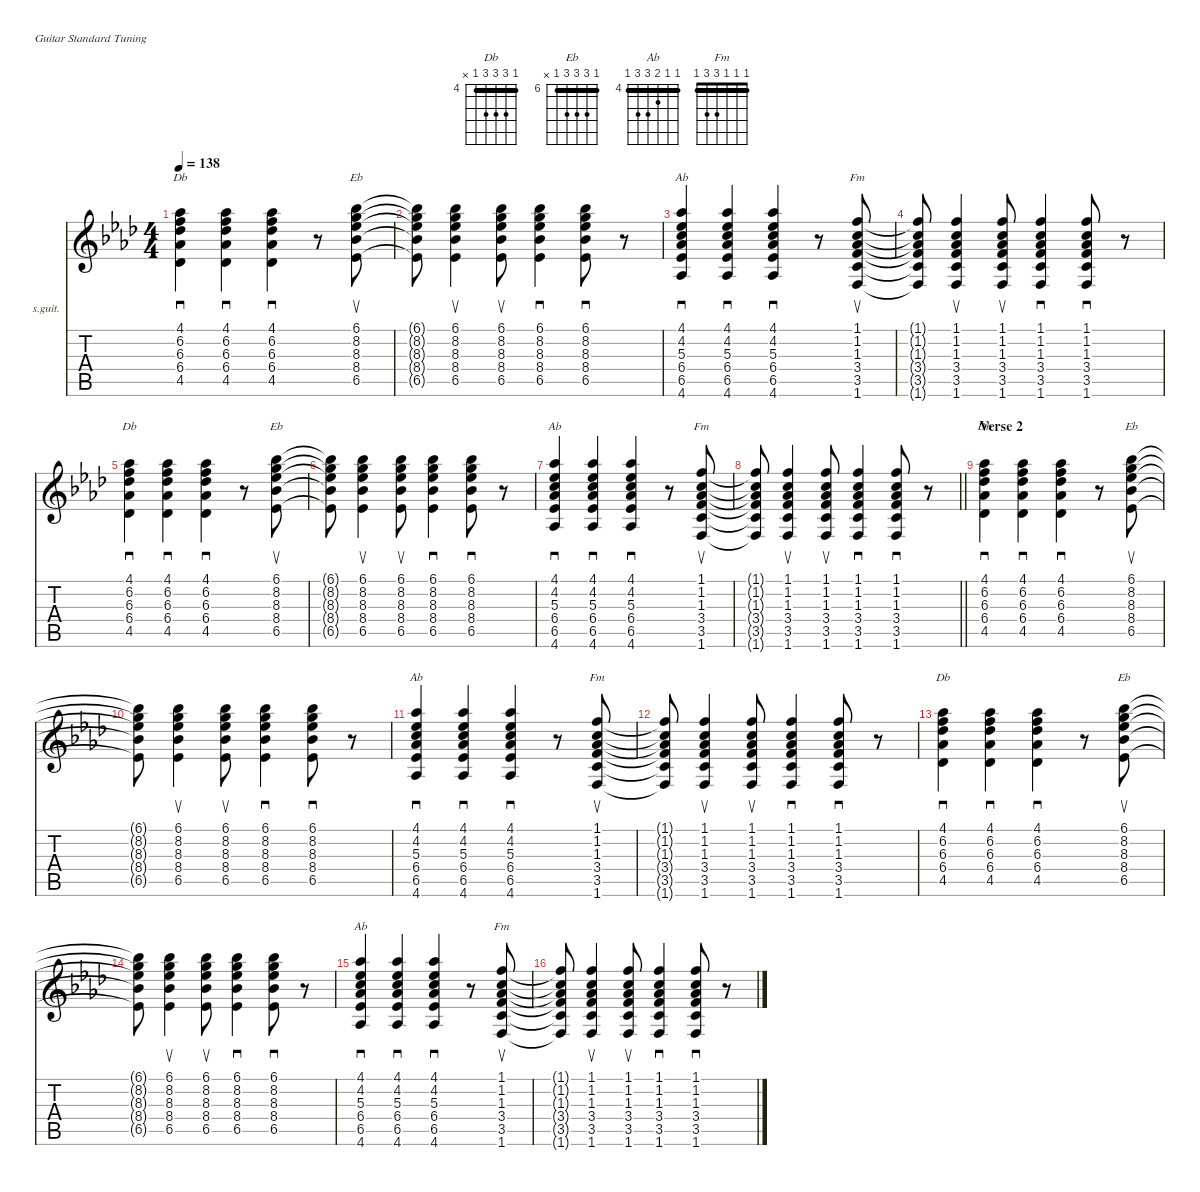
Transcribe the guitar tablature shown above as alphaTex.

\defaultSystemsLayout 4
\hideDynamics
\bracketExtendMode nobrackets
\firstSystemTrackNameOrientation horizontal
\otherSystemsTrackNameOrientation horizontal
\track ("barre chords 08" "s.guit.") {instrument acousticguitarsteel}
\staff {score tabs}
\tuning (E4 B3 G3 D3 A2 E2)
\chord ("Db" 4 6 6 6 4 x) {firstfret 4 showfingering false barre 4}
\chord ("Eb" 6 8 8 8 6 x) {firstfret 6 showfingering false barre 6}
\chord ("Ab" 4 4 5 6 6 4) {firstfret 4 showfingering false barre (4 4)}
\chord ("Fm" 1 1 1 3 3 1) {showfingering false barre (1 1 1)}
\ts (4 4)
\tempo 138
\clef g2
\ks ab
(4.5{acc b} 6.4{acc b} 6.3{acc b} 6.2{acc forcenatural} 4.1{acc b}).4{sd ch "Db" dy mf beam Down} (4.5{acc b} 6.4{acc b} 6.3{acc b} 6.2{acc forcenatural} 4.1{acc b}).4{sd beam Down} (4.5{acc b} 6.4{acc b} 6.3{acc b} 6.2{acc forcenatural} 4.1{acc b}).4{sd beam Down} r.8{beam Down} (6.5{acc b} 8.4{acc b} 8.3{acc b} 8.2{acc forcenatural} 6.1{acc b}).8{su ch "Eb" beam Down} |
(6.1{t acc b} 8.2{t acc forcenatural} 8.3{t acc b} 8.4{t acc b} 6.5{t acc b}).8{beam Down} (6.5{acc b} 8.4{acc b} 8.3{acc b} 8.2{acc forcenatural} 6.1{acc b}).4{su beam Down} (6.5{acc b} 8.4{acc b} 8.3{acc b} 8.2{acc forcenatural} 6.1{acc b}).8{su beam Down} (6.5{acc b} 8.4{acc b} 8.3{acc b} 8.2{acc forcenatural} 6.1{acc b}).4{sd beam Down} (6.5{acc b} 8.4{acc b} 8.3{acc b} 8.2{acc forcenatural} 6.1{acc b}).8{sd beam Down} r.8{beam Down} |
(6.5{acc b} 6.4{acc b} 5.3{acc forcenatural} 4.2{acc b} 4.1{acc b} 4.6{acc b}).4{sd ch "Ab" beam Up} (6.5{acc b} 6.4{acc b} 5.3{acc forcenatural} 4.2{acc b} 4.1{acc b} 4.6{acc b}).4{sd beam Up} (6.5{acc b} 6.4{acc b} 5.3{acc forcenatural} 4.2{acc b} 4.1{acc b} 4.6{acc b}).4{sd beam Up} r.8{beam Up} (3.5{acc forcenatural} 3.4{acc forcenatural} 1.3{acc b} 1.2{acc forcenatural} 1.1{acc forcenatural} 1.6{acc forcenatural}).8{su ch "Fm" beam Up} |
(1.1{t acc forcenatural} 1.2{t acc forcenatural} 3.4{t acc forcenatural} 3.5{t acc forcenatural} 1.6{t acc forcenatural} 1.3{t acc b}).8{beam Up} (3.5{acc forcenatural} 3.4{acc forcenatural} 1.3{acc b} 1.2{acc forcenatural} 1.1{acc forcenatural} 1.6{acc forcenatural}).4{su beam Up} (3.5{acc forcenatural} 3.4{acc forcenatural} 1.3{acc b} 1.2{acc forcenatural} 1.1{acc forcenatural} 1.6{acc forcenatural}).8{su beam Up} (3.5{acc forcenatural} 3.4{acc forcenatural} 1.3{acc b} 1.2{acc forcenatural} 1.1{acc forcenatural} 1.6{acc forcenatural}).4{sd beam Up} (3.5{acc forcenatural} 3.4{acc forcenatural} 1.3{acc b} 1.2{acc forcenatural} 1.1{acc forcenatural} 1.6{acc forcenatural}).8{sd beam Up} r.8{beam Up} |
(4.5{acc b} 6.4{acc b} 6.3{acc b} 6.2{acc forcenatural} 4.1{acc b}).4{sd ch "Db" beam Down} (4.5{acc b} 6.4{acc b} 6.3{acc b} 6.2{acc forcenatural} 4.1{acc b}).4{sd beam Down} (4.5{acc b} 6.4{acc b} 6.3{acc b} 6.2{acc forcenatural} 4.1{acc b}).4{sd beam Down} r.8{beam Down} (6.5{acc b} 8.4{acc b} 8.3{acc b} 8.2{acc forcenatural} 6.1{acc b}).8{su ch "Eb" beam Down} |
(6.1{t acc b} 8.2{t acc forcenatural} 8.3{t acc b} 8.4{t acc b} 6.5{t acc b}).8{beam Down} (6.5{acc b} 8.4{acc b} 8.3{acc b} 8.2{acc forcenatural} 6.1{acc b}).4{su beam Down} (6.5{acc b} 8.4{acc b} 8.3{acc b} 8.2{acc forcenatural} 6.1{acc b}).8{su beam Down} (6.5{acc b} 8.4{acc b} 8.3{acc b} 8.2{acc forcenatural} 6.1{acc b}).4{sd beam Down} (6.5{acc b} 8.4{acc b} 8.3{acc b} 8.2{acc forcenatural} 6.1{acc b}).8{sd beam Down} r.8{beam Down} |
(6.5{acc b} 6.4{acc b} 5.3{acc forcenatural} 4.2{acc b} 4.1{acc b} 4.6{acc b}).4{sd ch "Ab" beam Up} (6.5{acc b} 6.4{acc b} 5.3{acc forcenatural} 4.2{acc b} 4.1{acc b} 4.6{acc b}).4{sd beam Up} (6.5{acc b} 6.4{acc b} 5.3{acc forcenatural} 4.2{acc b} 4.1{acc b} 4.6{acc b}).4{sd beam Up} r.8{beam Up} (3.5{acc forcenatural} 3.4{acc forcenatural} 1.3{acc b} 1.2{acc forcenatural} 1.1{acc forcenatural} 1.6{acc forcenatural}).8{su ch "Fm" beam Up} |
\barLineRight lightlight
(1.1{t acc forcenatural} 1.2{t acc forcenatural} 3.4{t acc forcenatural} 3.5{t acc forcenatural} 1.6{t acc forcenatural} 1.3{t acc b}).8{beam Up} (3.5{acc forcenatural} 3.4{acc forcenatural} 1.3{acc b} 1.2{acc forcenatural} 1.1{acc forcenatural} 1.6{acc forcenatural}).4{su beam Up} (3.5{acc forcenatural} 3.4{acc forcenatural} 1.3{acc b} 1.2{acc forcenatural} 1.1{acc forcenatural} 1.6{acc forcenatural}).8{su beam Up} (3.5{acc forcenatural} 3.4{acc forcenatural} 1.3{acc b} 1.2{acc forcenatural} 1.1{acc forcenatural} 1.6{acc forcenatural}).4{sd beam Up} (3.5{acc forcenatural} 3.4{acc forcenatural} 1.3{acc b} 1.2{acc forcenatural} 1.1{acc forcenatural} 1.6{acc forcenatural}).8{sd beam Up} r.8{beam Up} |
\section ("" "Verse 2")
(4.5{acc b} 6.4{acc b} 6.3{acc b} 6.2{acc forcenatural} 4.1{acc b}).4{sd ch "Db" beam Down} (4.5{acc b} 6.4{acc b} 6.3{acc b} 6.2{acc forcenatural} 4.1{acc b}).4{sd beam Down} (4.5{acc b} 6.4{acc b} 6.3{acc b} 6.2{acc forcenatural} 4.1{acc b}).4{sd beam Down} r.8{beam Down} (6.5{acc b} 8.4{acc b} 8.3{acc b} 8.2{acc forcenatural} 6.1{acc b}).8{su ch "Eb" beam Down} |
(6.1{t acc b} 8.2{t acc forcenatural} 8.3{t acc b} 8.4{t acc b} 6.5{t acc b}).8{beam Down} (6.5{acc b} 8.4{acc b} 8.3{acc b} 8.2{acc forcenatural} 6.1{acc b}).4{su beam Down} (6.5{acc b} 8.4{acc b} 8.3{acc b} 8.2{acc forcenatural} 6.1{acc b}).8{su beam Down} (6.5{acc b} 8.4{acc b} 8.3{acc b} 8.2{acc forcenatural} 6.1{acc b}).4{sd beam Down} (6.5{acc b} 8.4{acc b} 8.3{acc b} 8.2{acc forcenatural} 6.1{acc b}).8{sd beam Down} r.8{beam Down} |
(6.5{acc b} 6.4{acc b} 5.3{acc forcenatural} 4.2{acc b} 4.1{acc b} 4.6{acc b}).4{sd ch "Ab" beam Up} (6.5{acc b} 6.4{acc b} 5.3{acc forcenatural} 4.2{acc b} 4.1{acc b} 4.6{acc b}).4{sd beam Up} (6.5{acc b} 6.4{acc b} 5.3{acc forcenatural} 4.2{acc b} 4.1{acc b} 4.6{acc b}).4{sd beam Up} r.8{beam Up} (3.5{acc forcenatural} 3.4{acc forcenatural} 1.3{acc b} 1.2{acc forcenatural} 1.1{acc forcenatural} 1.6{acc forcenatural}).8{su ch "Fm" beam Up} |
(1.1{t acc forcenatural} 1.2{t acc forcenatural} 3.4{t acc forcenatural} 3.5{t acc forcenatural} 1.6{t acc forcenatural} 1.3{t acc b}).8{beam Up} (3.5{acc forcenatural} 3.4{acc forcenatural} 1.3{acc b} 1.2{acc forcenatural} 1.1{acc forcenatural} 1.6{acc forcenatural}).4{su beam Up} (3.5{acc forcenatural} 3.4{acc forcenatural} 1.3{acc b} 1.2{acc forcenatural} 1.1{acc forcenatural} 1.6{acc forcenatural}).8{su beam Up} (3.5{acc forcenatural} 3.4{acc forcenatural} 1.3{acc b} 1.2{acc forcenatural} 1.1{acc forcenatural} 1.6{acc forcenatural}).4{sd beam Up} (3.5{acc forcenatural} 3.4{acc forcenatural} 1.3{acc b} 1.2{acc forcenatural} 1.1{acc forcenatural} 1.6{acc forcenatural}).8{sd beam Up} r.8{beam Up} |
(4.5{acc b} 6.4{acc b} 6.3{acc b} 6.2{acc forcenatural} 4.1{acc b}).4{sd ch "Db" beam Down} (4.5{acc b} 6.4{acc b} 6.3{acc b} 6.2{acc forcenatural} 4.1{acc b}).4{sd beam Down} (4.5{acc b} 6.4{acc b} 6.3{acc b} 6.2{acc forcenatural} 4.1{acc b}).4{sd beam Down} r.8{beam Down} (6.5{acc b} 8.4{acc b} 8.3{acc b} 8.2{acc forcenatural} 6.1{acc b}).8{su ch "Eb" beam Down} |
(6.1{t acc b} 8.2{t acc forcenatural} 8.3{t acc b} 8.4{t acc b} 6.5{t acc b}).8{beam Down} (6.5{acc b} 8.4{acc b} 8.3{acc b} 8.2{acc forcenatural} 6.1{acc b}).4{su beam Down} (6.5{acc b} 8.4{acc b} 8.3{acc b} 8.2{acc forcenatural} 6.1{acc b}).8{su beam Down} (6.5{acc b} 8.4{acc b} 8.3{acc b} 8.2{acc forcenatural} 6.1{acc b}).4{sd beam Down} (6.5{acc b} 8.4{acc b} 8.3{acc b} 8.2{acc forcenatural} 6.1{acc b}).8{sd beam Down} r.8{beam Down} |
(6.5{acc b} 6.4{acc b} 5.3{acc forcenatural} 4.2{acc b} 4.1{acc b} 4.6{acc b}).4{sd ch "Ab" beam Up} (6.5{acc b} 6.4{acc b} 5.3{acc forcenatural} 4.2{acc b} 4.1{acc b} 4.6{acc b}).4{sd beam Up} (6.5{acc b} 6.4{acc b} 5.3{acc forcenatural} 4.2{acc b} 4.1{acc b} 4.6{acc b}).4{sd beam Up} r.8{beam Up} (3.5{acc forcenatural} 3.4{acc forcenatural} 1.3{acc b} 1.2{acc forcenatural} 1.1{acc forcenatural} 1.6{acc forcenatural}).8{su ch "Fm" beam Up} |
(1.1{t acc forcenatural} 1.2{t acc forcenatural} 3.4{t acc forcenatural} 3.5{t acc forcenatural} 1.6{t acc forcenatural} 1.3{t acc b}).8{beam Up} (3.5{acc forcenatural} 3.4{acc forcenatural} 1.3{acc b} 1.2{acc forcenatural} 1.1{acc forcenatural} 1.6{acc forcenatural}).4{su beam Up} (3.5{acc forcenatural} 3.4{acc forcenatural} 1.3{acc b} 1.2{acc forcenatural} 1.1{acc forcenatural} 1.6{acc forcenatural}).8{su beam Up} (3.5{acc forcenatural} 3.4{acc forcenatural} 1.3{acc b} 1.2{acc forcenatural} 1.1{acc forcenatural} 1.6{acc forcenatural}).4{sd beam Up} (3.5{acc forcenatural} 3.4{acc forcenatural} 1.3{acc b} 1.2{acc forcenatural} 1.1{acc forcenatural} 1.6{acc forcenatural}).8{sd beam Up} r.8{beam Up}
